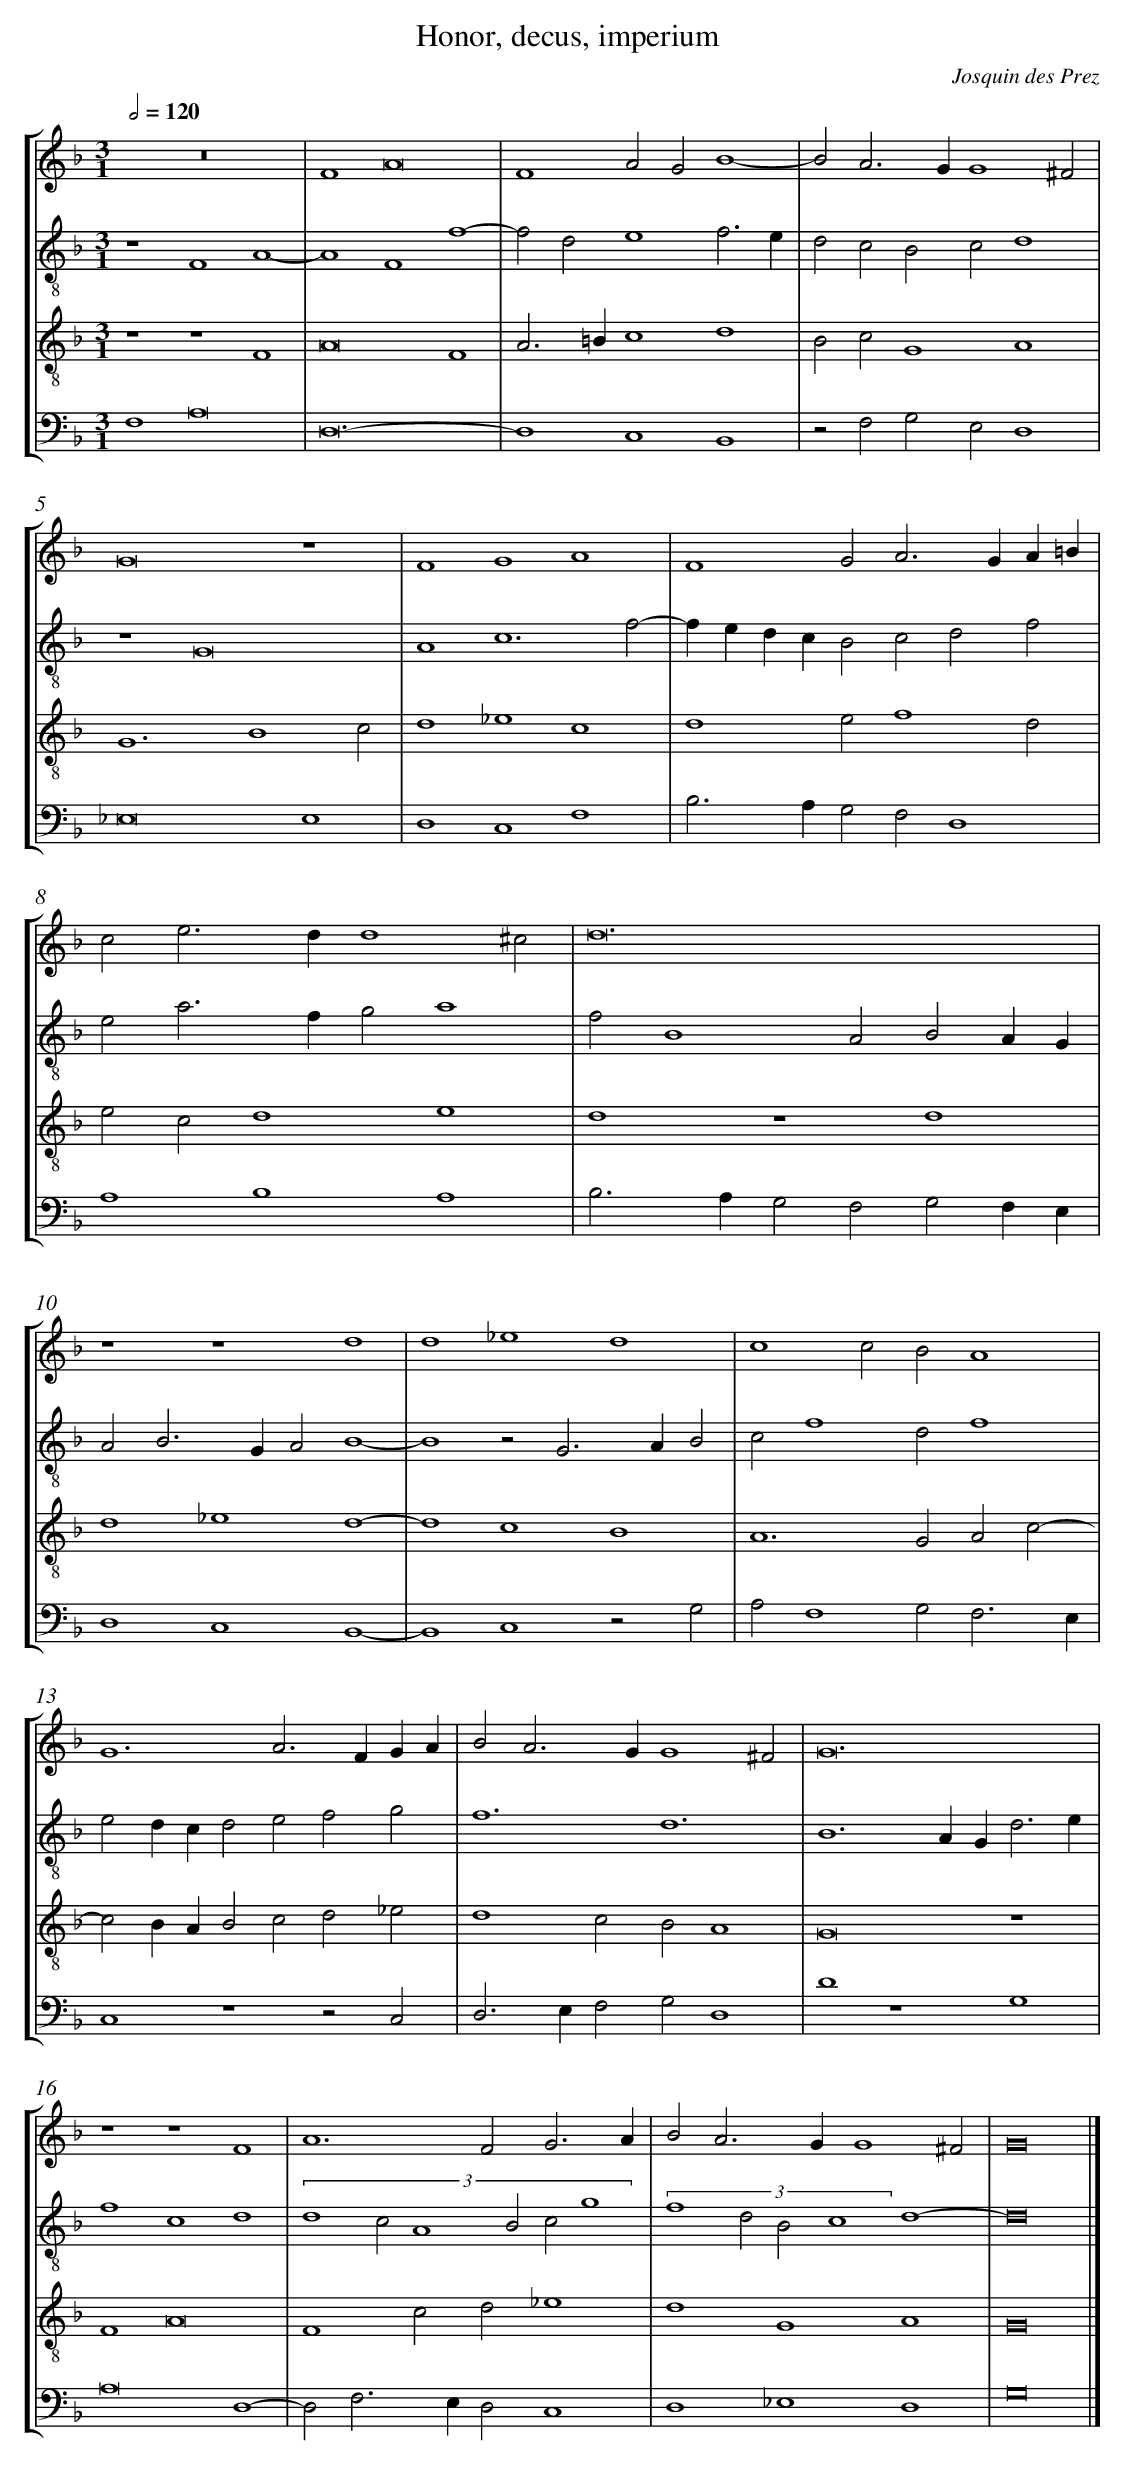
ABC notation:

X:1
T:Honor, decus, imperium
C: Josquin des Prez
L: 1/4
M: 3/1
Q: 1/2=120
%%staves [1 2 3 4]
V: 1 clef=treble
V: 2 clef=treble-8
V: 3 clef=treble-8
V: 4 clef=bass
K: F
[V:1] z12 |
[V:2] z4F4A4- |
[V:3] z4z4F4 |
[V:4] F,4A,8 |
[V:1] F4A8 |
[V:2] A4F4f4- |
[V:3] A8F4 |
[V:4] D,12- |
[V:1] F4A2G2B4- |
[V:2] f2d2e4f3e |
[V:3] A3=Bc4d4 |
[V:4] D,4C,4B,,4 |
[V:1] B2A3GG4^F2 |
[V:2] d2c2B2c2d4 |
[V:3] B2c2G4A4 |
[V:4] z2F,2G,2E,2D,4 |
[V:1] G8z4 |
[V:2] z4G8 |
[V:3] G6B4c2 |
[V:4] _E,8E,4 |
[V:1] F4G4A4 |
[V:2] A4c6f2- |
[V:3] d4_e4c4 |
[V:4] D,4C,4F,4 |
[V:1] F4G2A3GA=B |
[V:2] fedcB2c2d2f2 |
[V:3] d4e2f4d2 |
[V:4] B,3A,G,2F,2D,4 |
[V:1] c2e3dd4^c2 |
[V:2] e2a3fg2a4 |
[V:3] e2c2d4e4 |
[V:4] A,4B,4A,4 |
[V:1] d12 |
[V:2] f2B4A2B2AG |
[V:3] d4z4d4 |
[V:4] B,3A,G,2F,2G,2F,E, |
[V:1] z4z4d4 |
[V:2] A2B3GA2B4- |
[V:3] d4_e4d4- |
[V:4] D,4C,4B,,4- |
[V:1] d4_e4d4 |
[V:2] B4z2G3AB2 |
[V:3] d4c4B4 |
[V:4] B,,4C,4z2G,2 |
[V:1] c4c2B2A4 |
[V:2] c2f4d2f4 |
[V:3] A6G2A2c2- |
[V:4] A,2F,4G,2F,3E, |
[V:1] G6A3FGA |
[V:2] e2dcd2e2f2g2 |
[V:3] c2BAB2c2d2_e2 |
[V:4] C,4z4z2C,2 |
[V:1] B2A3GG4^F2 |
[V:2] f6d6 |
[V:3] d4c2B2A4 |
[V:4] D,3E,F,2G,2D,4 |
[V:1] G12 |
[V:2] B6AGd3e |
[V:3] G8z4 |
[V:4] D4z4G,4 |
[V:1] z4z4F4 |
[V:2] f4c4d4 |
[V:3] F4A8 |
[V:4] A,8D,4- |
[V:1] A6F2G3A |
[V:2] (3:2:6d4c2A4B2c2g4 |
[V:3] F4c2d2_e4 |
[V:4] D,2F,3E,D,2C,4 |
[V:1] B2A3GG4^F2 |
[V:2] (3:2:4f4d2B2c4d4- |
[V:3] d4G4A4 |
[V:4] D,4_E,4D,4 |
[V:1] G12 |]
[V:2] d12 |]
[V:3] G12 |]
[V:4] G,12 |]
